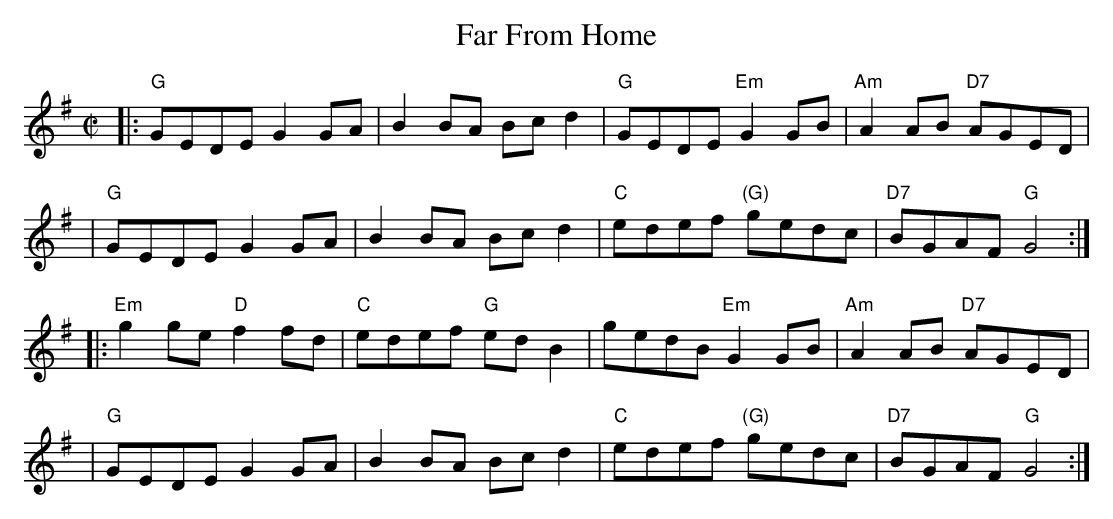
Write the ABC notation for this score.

X:1
T: Far From Home
M: C|
L: 1/8
K: G
|: "G"GEDE G2GA | B2BA Bcd2 | "G"GEDE "Em"G2GB | "Am"A2AB "D7"AGED |
|  "G"GEDE G2GA | B2BA Bcd2 | "C"edef "(G)"gedc | "D7"BGAF "G"G4 :|
|: "Em"g2ge "D"f2fd | "C"edef "G"edB2 | gedB "Em"G2GB | "Am"A2AB "D7"AGED |
|  "G"GEDE G2GA | B2BA Bcd2 | "C"edef "(G)"gedc | "D7"BGAF "G"G4 :|
